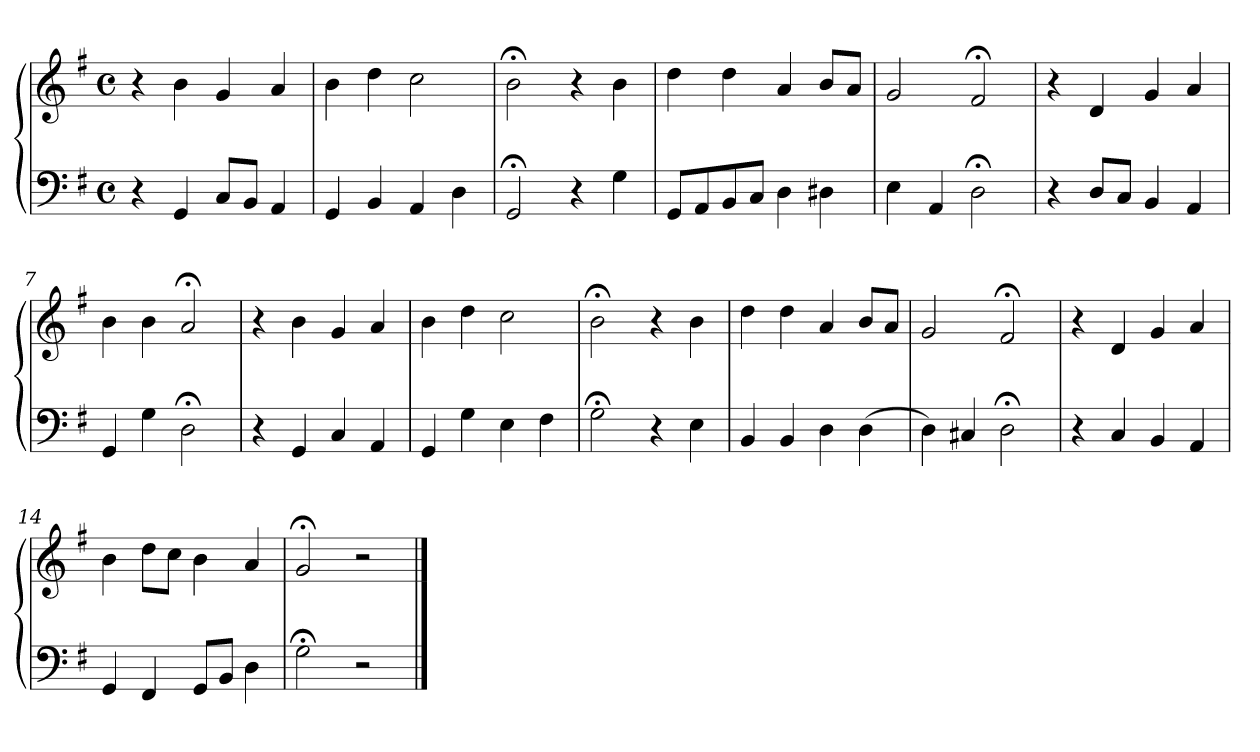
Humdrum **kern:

**kern	**kern
*part1	*part1
*staff2	*staff1
*clefF4	*clefG2
*k[f#]	*k[f#]
*M4/4	*M4/4
*met(c)	*met(c)
=1	=1
4r	4r
4GG	4b
8CL	4g
8BBJ	.
4AA	4a
=2	=2
4GG	4b
4BB	4dd
4AA	2cc
4D	.
=3	=3
2GG;<	2b;<
4r	4r
4G	4b
=4	=4
8GGL	4dd
8AA	.
8BB	4dd
8CJ	.
4D	4a
4D#X	8bL
.	8aJ
=5	=5
4E	2g
4AA	.
2D;<	2f#;<
=6	=6
4r	4r
8DL	4d
8CJ	.
4BB	4g
4AA	4a
=7	=7
4GG	4b
4G	4b
2D;<	2a;<
!!LO:LB:g=z
=8	=8
4r	4r
4GG	4b
4C	4g
4AA	4a
=9	=9
4GG	4b
4G	4dd
4E	2cc
4F#	.
=10	=10
2G;<	2b;<
4r	4r
4E	4b
=11	=11
4BB	4dd
4BB	4dd
4D	4a
(4D	8bL
.	8aJ
=12	=12
4D)	2g
4C#X	.
2D;<	2f#;<
=13	=13
4r	4r
4C	4d
4BB	4g
4AA	4a
=14	=14
4GG	4b
4FF#	8ddL
.	8ccJ
8GGL	4b
8BBJ	.
4D	4a
=15	=15
2G;<	2g;<
2r	2r
==	==
*-	*-
